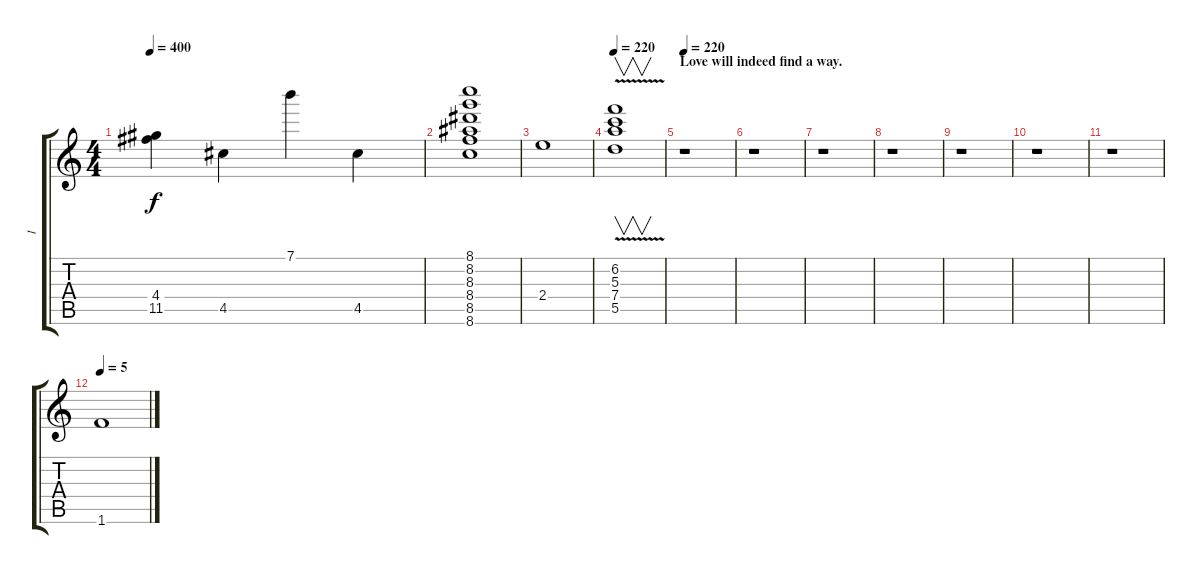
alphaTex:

\track ("I" "I") {instrument xylophone}
\staff {score tabs}
\tuning (E6 B5 G5 D5 A4 E4) {hide}
\ts (4 4)
\tempo 400
\clef g2
\ks c
(4.4 11.5).4{dy f} 4.5.4 7.1.4 4.5.4 |
(8.1 8.2 8.3 8.4 8.5 8.6).1 |
2.4.1 |
\tempo 220
(6.2{v} 5.3 7.4 5.5).1{v instrument xylophone} |
\section ("" "Love will indeed find a way.")
\tempo 220
r.1 |
r.1 |
r.1 |
r.1 |
r.1 |
r.1 |
r.1 |
\tempo 5
1.6.1
